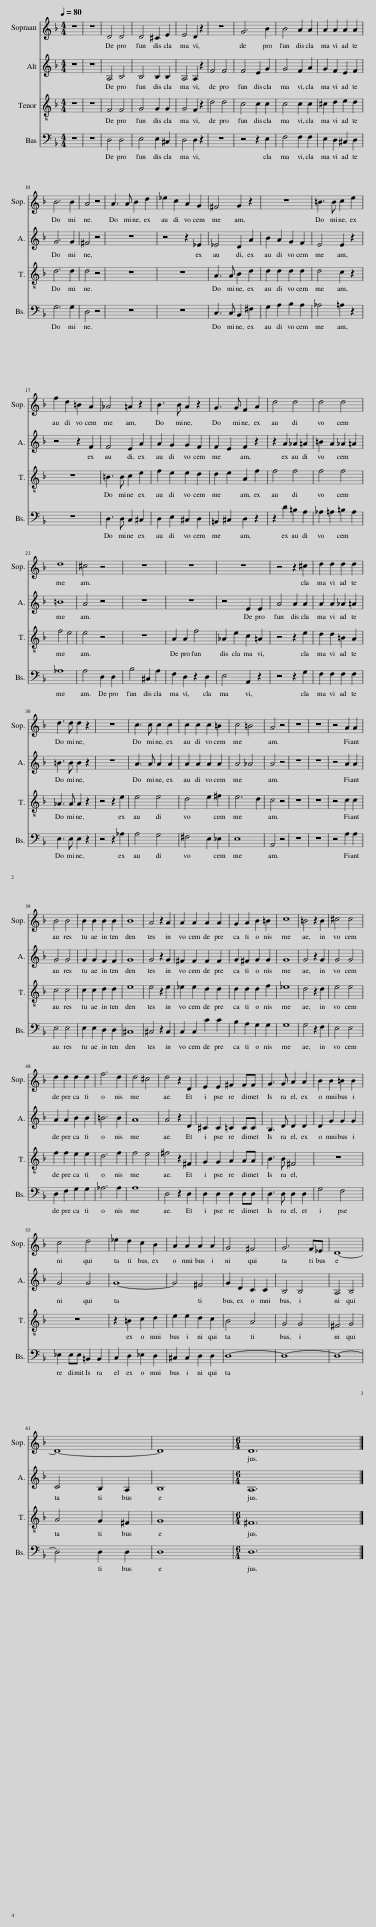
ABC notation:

X:1
%%score 1 2 3 4 { ( 5 8 9 ) | ( 6 7 ) } 10
L:1/8
Q:1/4=80
M:4/4
I:linebreak $
K:F
V:1 treble
V:2 treble
V:3 treble-8
V:4 bass
V:5 treble
V:8 treble
V:9 treble
V:6 bass
V:7 bass
V:10 bass
V:1
 z8 | z8 | D4 D4 | D4 ^C2 E2 | E4 D2 z2 | %5
 z8 | G6 B2 | B4 A2 A2 | A2 A2 A2 A2 |$ B6 B2 | %10
 A4 z4 | A3 A B2 d2 | _e2 c2 A2 G2 | ^F4 G2 z2 | z8 | %15
 =B3 B c2 e2 |$ f2 d2 =B2 A2 | _A4 =A2 z2 | B3 B A2 z2 | G3 G F2 A2 | %20
 d4 d4 | d4 d4 |$ d8 | ^c4 z4 | z8 | %25
 z8 | z8 | z4 z2 ^c2 | d2 d2 d2 d2 |$ d3 d d2 z2 | %30
 z8 | c3 c c2 c2 | c2 c2 c2 =B2 | c4 =B4 | A4 z4 | %35
 z8 | z8 | z4 A2 A2 |$ B4 B4 | B2 B2 B2 B2 | %40
 B8 | A4 z2 A2 | A2 A2 A2 A2 | G2 A2 B2 =B2 | c8 | %45
 =B4 z2 B2 | ^c4 c4 |$ d2 d2 d2 d2 | f6 d2 | d4 ^c4 | %50
 d4 z2 D2 | E2 E2 ^F2 FF | G3 G A2 A2 | B2 B2 =B2 B2 |$ c4 d4 | %55
 _e2 d2 c2 B2 | A2 A2 A2 A2 | G4 ^F4 | G6 F_E | D8- |$ %60
 D8- | D8 |[M:6/4] D12 |] %63
V:2
 z8 | z8 | A,4 B,4 | B,4 B,2 B,2 | A,4 A,2 z2 | %5
 F4 F4 | F4 E2 G2 | G4 F2 A2 | G2 F2 E2 F2 |$ G6 G2 | %10
 ^F4 z4 | z8 | z4 z2 _E2 | _E4 D2 A2 | B2 A2 G2 F2 | %15
 E4 E2 z2 |$ z4 z2 F2 | F4 E2 A2 | A2 G2 G2 F2 | F2 E2 F2 z2 | %20
 z2 A2 _A2 =A2 | =B2 A2 _A2 =A2 |$ =B8 | A4 z4 | z8 | %25
 z8 | z4 E2 E2 | A4 A2 A2 | A2 A2 _A2 =A2 |$ =B3 B B2 z2 | %30
 z8 | A3 A A2 A2 | A2 A2 A2 A2 | A4 _A4 | A4 z4 | %35
 z8 | z8 | z4 A2 A2 |$ G4 G4 | G2 G2 F2 F2 | %40
 G8 | G4 z2 G2 | ^F2 F2 F2 F2 | G2 ^F2 G2 G2 | G8 | %45
 G4 z2 G2 | G4 G4 |$ A2 A2 B2 B2 | =B6 B2 | A8 | %50
 A4 z2 D2 | ^C2 C2 =C2 CC | B,3 D D2 D2 | D2 G2 G2 G2 |$ G4 G4 | %55
 G8- | G4 ^F4 | G2 D2 C2 C2 | B,4 B,4 | A,4 B,4 |$ %60
 C4 B,2 A,2 | B,8 |[M:6/4] A,12 |] %63
V:3
 z8 | z8 | F4 F4 | G4 G2 G2 | G4 F2 z2 | %5
 d4 d4 | c4 c2 c2 | c4 c2 c2 | ^c2 d2 e2 d2 |$ d6 d2 | %10
 d4 z4 | z8 | z8 | A3 A B2 d2 | d2 d2 d2 d2 | %15
 d4 c2 z2 |$ z8 | =B3 B c2 e2 | f2 e2 e2 d2 | d2 e2 A2 f2 | %20
 f4 f4 | f4 f4 |$ f4 e4 | e4 z4 | z8 | %25
 A2 A2 f4 | _A2 e2 c2 =A2 | z4 z2 e2 | d2 d2 =B2 A2 |$ _A3 A A2 z2 | %30
 z4 z2 e2 | e4 e4 | d4 e2 ^f2 | e6 d2 | c4 z4 | %35
 z8 | z8 | z4 c2 c2 |$ c4 c4 | c2 c2 d2 d2 | %40
 e8 | e4 z2 e2 | _e2 e2 d2 d2 | d2 d2 d2 f2 | _e8 | %45
 d4 z2 d2 | e4 e4 |$ f2 f2 e2 e2 | d6 f2 | f4 e4 | %50
 ^f4 z2 ^F2 | G2 G2 A2 AA | B3 B ^F4 | z8 |$ z8 | %55
 z2 =B2 c2 d2 | e2 e2 d2 c2 | B4 A4 | G4 G4 | ^F4 G4 |$ %60
 A4 G2 ^F2 | G8 |[M:6/4] ^F12 |] %63
V:4
 z8 | z8 | D,4 D,4 | E,4 E,2 ^C,2 | D,4 D,2 z2 | %5
 z8 | z4 z2 E,2 | F,4 F,2 F,2 | E,2 D,2 ^C,2 D,2 |$ G,6 G,2 | %10
 D,4 z4 | z8 | z8 | C,3 C, B,,2 ^F,2 | G,2 A,2 B,2 A,2 | %15
 _A,4 =A,2 z2 |$ z8 | D,3 D, C,2 ^C,2 | D,2 E,2 ^C,2 D,2 | =B,,2 ^C,2 D,2 z2 | %20
 z2 D2 =B,2 A,2 | _A,2 =A,2 =B,2 A,2 |$ _A,8 | A,4 D,2 D,2 | B,4 ^C,2 A,2 | %25
 F,2 D,2 z2 D,2 | E,4 A,,2 z2 | z4 z2 G,2 | F,2 F,2 F,2 F,2 |$ E,3 E, E,2 z2 | %30
 z4 z2 _A,2 | A,4 G,4 | ^F,4 E,2 _E,2 | E,8 | A,,4 z4 | %35
 z8 | z8 | z4 A,2 A,2 |$ E,4 E,4 | E,2 E,2 D,2 D,2 | %40
 ^C,8 | ^C,4 z2 C,2 | C,2 C,2 C2 C2 | B,2 A,2 G,2 G,2 | G,8 | %45
 G,4 z2 F,2 | E,4 E,4 |$ D,2 F,2 G,2 G,2 | _A,6 A,2 | A,8 | %50
 D,4 z2 D,2 | D,2 D,2 D,2 D,D, | D,3 D, D,2 D,2 | G,4 F,4 |$ _E,2 E,E, =B,,2 B,,2 | %55
 C,2 D,2 _E,2 D,2 | ^C,2 C,2 D,2 D,2 | D,8- | D,8- | D,8- |$ %60
 D,4 D,2 D,2 | D,8 |[M:6/4] D,12 |] %63
V:5
 z8 | A,4 A,4 | D4 D4 | D4 ^C2 E2 | E4 D2 z2 | %5
 F4 F4 | G2 z2 E2 B2 | [GB]4 [FA]2 A2 | z2 A4 z2 |$ B2 B4 B2 | %10
 A2 d4 d2 | d2 z2 z2 d2 | _e2 c2 z2 G2 | ^F4 B2 d2- | d2 ^f2 g2 =f2 | %15
 e2 z2 z2 e2 |$ z8 | z4 z2 a2- | a2 g4 f2- | f2 z2 z4 | %20
 z8 | z8 |$ z8 | ^c4 z4 | z8 | %25
 A,2 A,2 F4 | _A,2 E2 E2 E2 | A4 A2 ^c2 | z2 d4 d2- |$ d2 z2 z4 | %30
 z8 | z4 z2 c2- | c2 z2 z4 | z4 =B4 | z2 a4 z2 | %35
 z2 f4 z2 | c4 =B4 | A4 A2 A2 |$ B4 B4- | B2 B4 B2- | %40
 B2 z2 z4 | A2 A4 A2 | z2 A4 z2 | G2 A2 B2 =B2 | c2 c4 c2 | %45
 =B2 B4 B2 | ^c2 c4 c2 |$ z2 d4 z2 | f2 f4 d2 | d4 ^c4 | %50
 d4 D2 D2 | E4 ^F4 | z4 A4 | z8 |$ z8 | %55
 _e2 d2 c2 B2 | z4 ^F4 | G4 z4 | z2 G4 z2 | D8- |$ %60
 D8- | D8 |[M:6/4] D12 |] %63
V:6
 z8 | F,4 F,4 | [F,A,]4 [F,B,]4 | [G,B,]4 B,2 B,2 | A,4 [F,A,]2 z2 | %5
[K:treble] D4 D4 | [CF]4 z2 G2 | C4 C2 C2 | [^CG]2 [DF]2 z2 [DF]2 |$ [DG]2 [DG]4 [DG]2 | %10
 ^F2- [D-F]2 D2 D2 | c2- [D-c]2 D2 D2 | A4 z4 | z4 [DG]2 A2 | B2 A2 G2 [Ad]2 | %15
 [=Bd]4 A4 |$ =B4 z4 | F4 E4 | F2 E4 D2- | D2 E2 F4 | %20
 z4 _A2 z2 | z4 _A2 z2 |$ z8 | [EA]4 z4 | z8 | %25
 z8 | z4 C4 | z4 z2 A2- | A2 z2 z4 |$[K:bass] _A,2 A,4 A,2- | %30
 A,2 _A,4[K:treble] E2 | z2 A4 A2- | A2 z2 E2 ^F2 | z4 _A4 | C2 [E^c]4 [Ec]2 | %35
 [Fd]2 [Fd]4 c =B | [A,EA]4 [DE_A]4 | [CE]4 C2 C2 |$ [CG]2 C4 C2- | C2 [CG]2 D2 [DF]2 | %40
 E2 [EG]4 [EG]2- | [EG]2 [EG]4 [EG]2 | z2 ^F4 F2 | z2 ^F2 z2 =F2 | z4 z2 G2- | %45
 G2 z2 z2 G2- | G2 z2 z4 |$ A2 A2 z2 B2 | [D=B]2 [DB]4 [FB]2 | A2 z2 E4 | %50
 [^FA]4 z2[K:bass] ^F,2 | [G,^C]4 [A,=C]4 | z2 D4 z2 | D8 |$ z8 | %55
 z2[K:treble] =B,2 C2 D2 | E4 D2 C2 |[K:bass] B,4 [A,C]4 | [G,B,]4 G,4 | [^F,A,]4 G,4 |$ %60
 A,4 G,2 ^F,2 | G,8 |[M:6/4] [^F,A,]12 |] %63
V:7
 x8 | x8 | x8 | z4 G,4- | G,4 z4 | %5
[K:treble] x8 | z4 C4 | x8 | x8 |$ x8 | %10
 D2 z2 z4 | D2 z2 z4 | _E8- | E4 z4 | x8 | %15
 x8 |$ A2- [FA]4 F2 | x8 | x8 | x8 | %20
 z4 F4- | F4 F4- |$ F2 [F=B]4 [EB]2 | x8 | x8 | %25
 x8 | x8 | z4 z2 E2 | D2 [DA]2 =B,2 [A,A]2 |$[K:bass] x8 | %30
 x6[K:treble] x2 | E8 | z2 A4 z2 | E6 z2 | x8 | %35
 z4 z2 F2 | x8 | x8 |$ x8 | x8 | %40
 x8 | x8 | [_E^F]2 E2 z2 D2- | D2 D2- [DG]2 G2- | [_EG]2 [EG]4 E2 | %45
 D2 [DG]4 D2 | E2 [EG]4 [EG]2 |$ F4 E4 | x8 | F4 z4 | %50
 x6[K:bass] x2 | x8 | B,2 z2 ^F,4 | x8 |$ x8 | %55
 x2[K:treble] x6 | x8 |[K:bass] x8 | x8 | x8 |$ %60
 x8 | x8 |[M:6/4] x12 |] %63
V:8
 x8 | x8 | x8 | x8 | x8 | %5
 x8 | z2 G4 z2 | x8 | A2 z2 E2 A2 |$ x8 | %10
 x8 | z2 d4 z2 | z4 A4- | A4 z4 | z2 d4 z2 | %15
 z2 e4 z2 |$ f2 d2 z2 A2 | _A4 z4 | x8 | z2 e2 z4 | %20
 z2 A2 z2 A2 | =B2 A2 z2 A2 |$ =B2 d4 d2 | x8 | x8 | %25
 x8 | x8 | x8 | d2 z2 _A2 z2 |$ =B2 [Bd]4 [Bd]2- | %30
 [Bd]2 [=Bd]4 [Bd]2 | [Ac]2 c4 z2 | z2 c4 [A=B]2 | [Ac]4 z2 D2 | A2 z2 z2 g2 | %35
 f2 z2 z2 e d | x8 | x8 |$ z4 z2 G2- | G2 z2 F2 z2 | %40
 G2 B4 B2 | x8 | A2 z2 D2 A2 | x8 | x8 | %45
 x8 | x8 |$ d2 z2 B2 d2 | x8 | z4 z2 A2 | %50
 x8 | x8 | G4 z2 D2 | B4 =B4 |$ c4 d4 | %55
 x8 | A8 | z2 D2 ^F4 | G2 z2 z2 F _E | z4 B,4 |$ %60
 C4 B,2 A,2 | B,8 |[M:6/4] x12 |] %63
V:9
 x8 | x8 | x8 | x8 | x8 | %5
 x8 | x8 | x8 | x8 |$ x8 | %10
 x8 | z4 B4 | x8 | x8 | x8 | %15
 z4 c4 |$ z4 =B4- | B4 =A4 | B4 A4 | G4 d4- | %20
 d4 d4- | d4 d4- |$ d2 z2 z4 | x8 | x8 | %25
 x8 | x8 | x8 | x8 |$ x8 | %30
 x8 | x8 | D4 z4 | x8 | z4 A,4- | %35
 A,4 _A,4 | x8 | x8 |$ z2 G4 z2 | x8 | %40
 x8 | x8 | x8 | x8 | x8 | %45
 x8 | x8 |$ x8 | x8 | z2 A4 z2 | %50
 x8 | x8 | x8 | z2 G4 G2- |$ G2 G4 G2- | %55
 G8- | G4 z4 | x8 | z4 B,4 | x8 |$ %60
 x8 | x8 |[M:6/4] x12 |] %63
V:10
 D,,4 D,,4 | D,,8 | D,4 D,4 | E,4 E,2 ^C,2 | D,4 D,,2 z2 | %5
 z8 | z4 z2 E,2 | F,4 F,,2 F,2 | E,2 D,2 ^C,2 D,2 |$ G,,8 | %10
 D,4 z4 | ^F,4 G,4 | C,8- | C,4 B,,2 ^F,2 | G,2 A,2 B,2 A,2 | %15
 _A,4 =A,4 |$ D,8- | D,4 C,2 ^C,2 | D,2 E,2 ^C,2 D,2 | =B,,2 ^C,2 D,2 z2 | %20
 z2 D2 =B,2 A,2 | _A,2 =A,2 =B,2 A,2 |$ _A,8 | A,4 D,2 D,2 | B,4 ^C,2 A,2 | %25
 F,2 D,2 z2 D,2 | E,4 A,,4 | z4 z2 G,2 | F,4 F,4 |$ E,4 E,4 | %30
 E,4 E,4 | A,4 G,4 | ^F,4 E,2 _E,2 | E,4 E,,4 | A,,4 A,4 | %35
 D,4 D,4 | E,4 E,,4 | A,,4 A,2 A,2 |$ E,4 E,4 | E,4 D,4 | %40
 ^C,4 C,4 | ^C,2 C,2 C,2 C,2 | C,2 C,2 C2 C2 | B,2 A,2 G,2 G,2 | G,4 G,4 | %45
 G,2 G,4 F,2 | E,4 E,4 |$ D,2 F,2 G,2 G,,2 | _A,,4 _A,4 | A,4 A,,4 | %50
 D,8- | D,8 | D,8 | G,4 F,4 |$ _E,4 =B,,4 | %55
 C,2 D,2 _E,2 D,2 | ^C,4 D,4 | D,8- | D,8- | D,8- |$ %60
 D,4 D,4 | D,8 |[M:6/4] D,,12 |] %63
